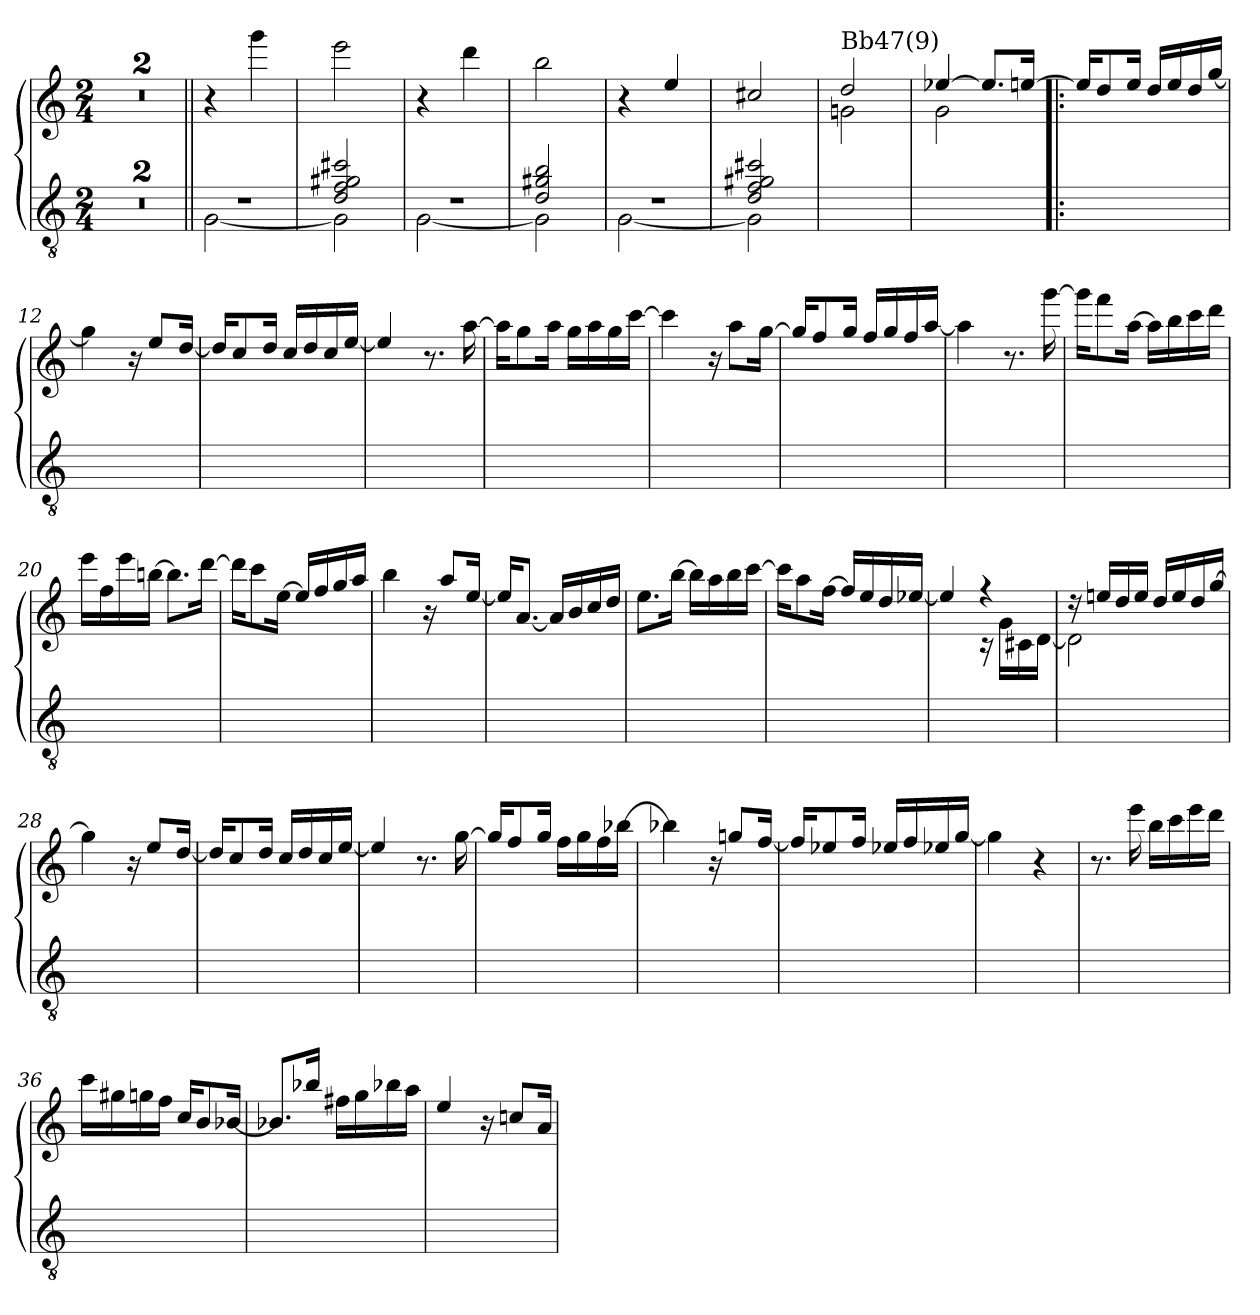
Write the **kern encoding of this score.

**kern	**kern
*part2	*part1
*staff2	*staff1
*clefGv2	*clefG2
*k[]	*k[]
*C:	*C:
*M2/4	*M2/4
=1	=1
2ryy	2ryy
=2	=2
2ryy	2ryy
=3||	=3||
*^	*
2rd	[<2G\	4r
.	.	4ggg\
=4	=4	=4
2d/ 2f/ 2g#X/ 2cc#X/	2Gn\]	2eee\
=5	=5	=5
2rd	[<2G\	4r
.	.	4ddd\
=6	=6	=6
2d/ 2g#X/ 2b/	2Gn\]	2bb\
=7	=7	=7
2rd	[<2G\	4r
.	.	4ee/
=8	=8	=8
2d/ 2f/ 2g#X/ 2cc#X/	2Gn\]	2cc#X/
=9	=9	=9
*	*	*^
!	!	!LO:TX:a:t=Bb47(9)	!
*v	*v	*	*
2ryy	2dd/	2gn\
!!LO:LB:g=z	!!
=10	=10	=10
2ryy	[>4ee-X/	2g\
.	8.ee-/L]	.
.	[>16een/Jk	.
*	*v	*v
=11!|:	=11!|:
2ryy	16ee/KL]
.	8dd/
.	16ee/Jk
.	16dd/LL
.	16ee/
.	16dd/
.	[16gg/JJ
=12	=12
2ryy	4gg\]
.	16r
.	8ee/L
.	[16dd/Jk
=13	=13
2ryy	16dd/KL]
.	8cc/
.	16dd/Jk
.	16cc/LL
.	16dd/
.	16cc/
.	[16ee/JJ
=14	=14
2ryy	4ee/]
.	8.r
.	[16aa\
=15	=15
2ryy	16aa\KL]
.	8gg\
.	16aa\Jk
.	16gg\LL
.	16aa\
.	16gg\
.	[16ccc\JJ
!!LO:LB:g=z
=16	=16
2ryy	4ccc\]
.	16r
.	8aa\L
.	[16gg\Jk
=17	=17
2ryy	16gg/KL]
.	8ff/
.	16gg/Jk
.	16ff/LL
.	16gg/
.	16ff/
.	[16aa/JJ
=18	=18
2ryy	4aa\]
.	8.r
.	[16ggg\
=19	=19
2ryy	16ggg\KL]
.	8fff\
.	[16aa\Jk
.	16aa\LL]
.	16bb\
.	16ccc\
.	16ddd\JJ
=20	=20
2ryy	16eee\LL
.	16ff\
.	16eee\
.	[16bbn\JJ
.	8.bb\L]
.	[16ddd\Jk
=21	=21
2ryy	16ddd\KL]
.	8ccc\
.	[16ee\Jk
.	16ee/LL]
.	16ff/
.	16gg/
.	16aa/JJ
!!LO:LB:g=z
=22	=22
2ryy	4bb\
.	16r
.	8aa/L
.	[16ee/Jk
=23	=23
2ryy	16ee/KL]
.	[8.a/J
.	16a/LL]
.	16b/
.	16cc/
.	16dd/JJ
=24	=24
2ryy	8.ee\L
.	[16bb\Jk
.	16bb\LL]
.	16aa\
.	16bb\
.	[16ccc\JJ
=25	=25
2ryy	16ccc\KL]
.	8aa\
.	[16ff\Jk
.	16ff/LL]
.	16ee/
.	16dd/
.	[16ee-X/JJ
=26	=26
*	*^
2ryy	4ee-/]	4ryy
.	4r	16rc
.	.	16g\LL
.	.	16c#X\
.	.	[<16d\JJ
=27	=27	=27
2ryy	16rdd	2d\]
.	16een/LL	.
.	16dd/	.
.	16ee/JJ	.
.	16dd/LL	.
.	16ee/	.
.	16dd/	.
.	[>16gg/JJ	.
*	*v	*v
!!LO:LB:g=z
=28	=28
2ryy	4ggn\]
.	16r
.	8ee/L
.	[16dd/Jk
=29	=29
2ryy	16dd/KL]
.	8cc/
.	16dd/Jk
.	16cc/LL
.	16dd/
.	16cc/
.	[16ee/JJ
=30	=30
2ryy	4ee/]
.	8.r
.	[16gg\
=31	=31
2ryy	16gg/KL]
.	8ff/
.	16gg/Jk
.	16ff\LL
.	16gg\
.	16ff\
.	[16bb-X\JJ
=32	=32
2ryy	4bb-X\]
.	16r
.	8ggn/L
.	[16ff/Jk
!!LO:LB:g=z
=33	=33
2ryy	16ff/KL]
.	8ee-X/
.	16ff/Jk
.	16ee-X/LL
.	16ff/
.	16ee-X/
.	[16gg/JJ
=34	=34
2ryy	4gg\]
.	4r
=35	=35
2ryy	8.r
.	16eee\
.	16bb\LL
.	16ccc\
.	16eee\
.	16ddd\JJ
=36	=36
2ryy	16ccc\LL
.	16gg#X\
.	16ggn\
.	16ff\JJ
.	16cc/KL
.	8b/
.	[16b-X/Jk
=37	=37
2ryy	8.b-X/L]
.	16bb-X/Jk
.	16ff#X\LL
.	16gg\
.	16bb-X\
.	16aa\JJ
=38	=38
2ryy	4ee/
.	16r
.	8ccn/L
.	16a/Jk
=	=
*-	*-
